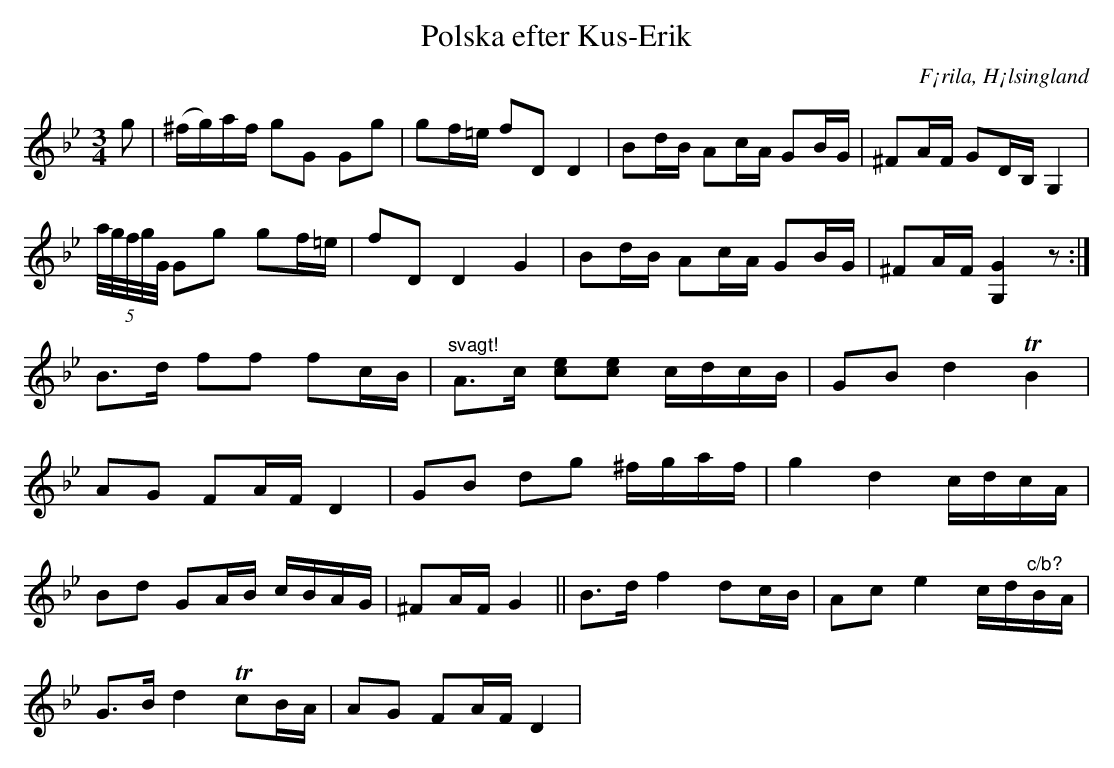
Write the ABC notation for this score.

X:1
T: Polska efter Kus-Erik
O: F¡rila, H¡lsingland
M: 3/4
L: 1/16
K: Gm
g2 | (^fg)af g2G2 G2g2 | g2f=e f2D2 D4 | B2dB A2cA G2BG | ^F2AF G2DB, G,4 |
(5/a/g/f/g/G/ G2g2 g2f=e | f2D2 D4 G4 | B2dB A2cA G2BG | ^F2AF [G,G]4 z2 :|
B2>d2 f2f2 f2cB | "^svagt!"A2>c2 [c2e2][e2c2] cdcB | G2B2 d4 TB4 |
A2G2 F2AF D4 | G2B2 d2g2 ^fgaf | g4 d4 cdcA |
B2d2 G2AB cBAG | ^F2AF G4 || B2>d2 f4 d2cB | A2c2 e4 cd"^c/b?"BA |
G2>B2 d4 Tc2BA | A2G2 F2AF D4 |
